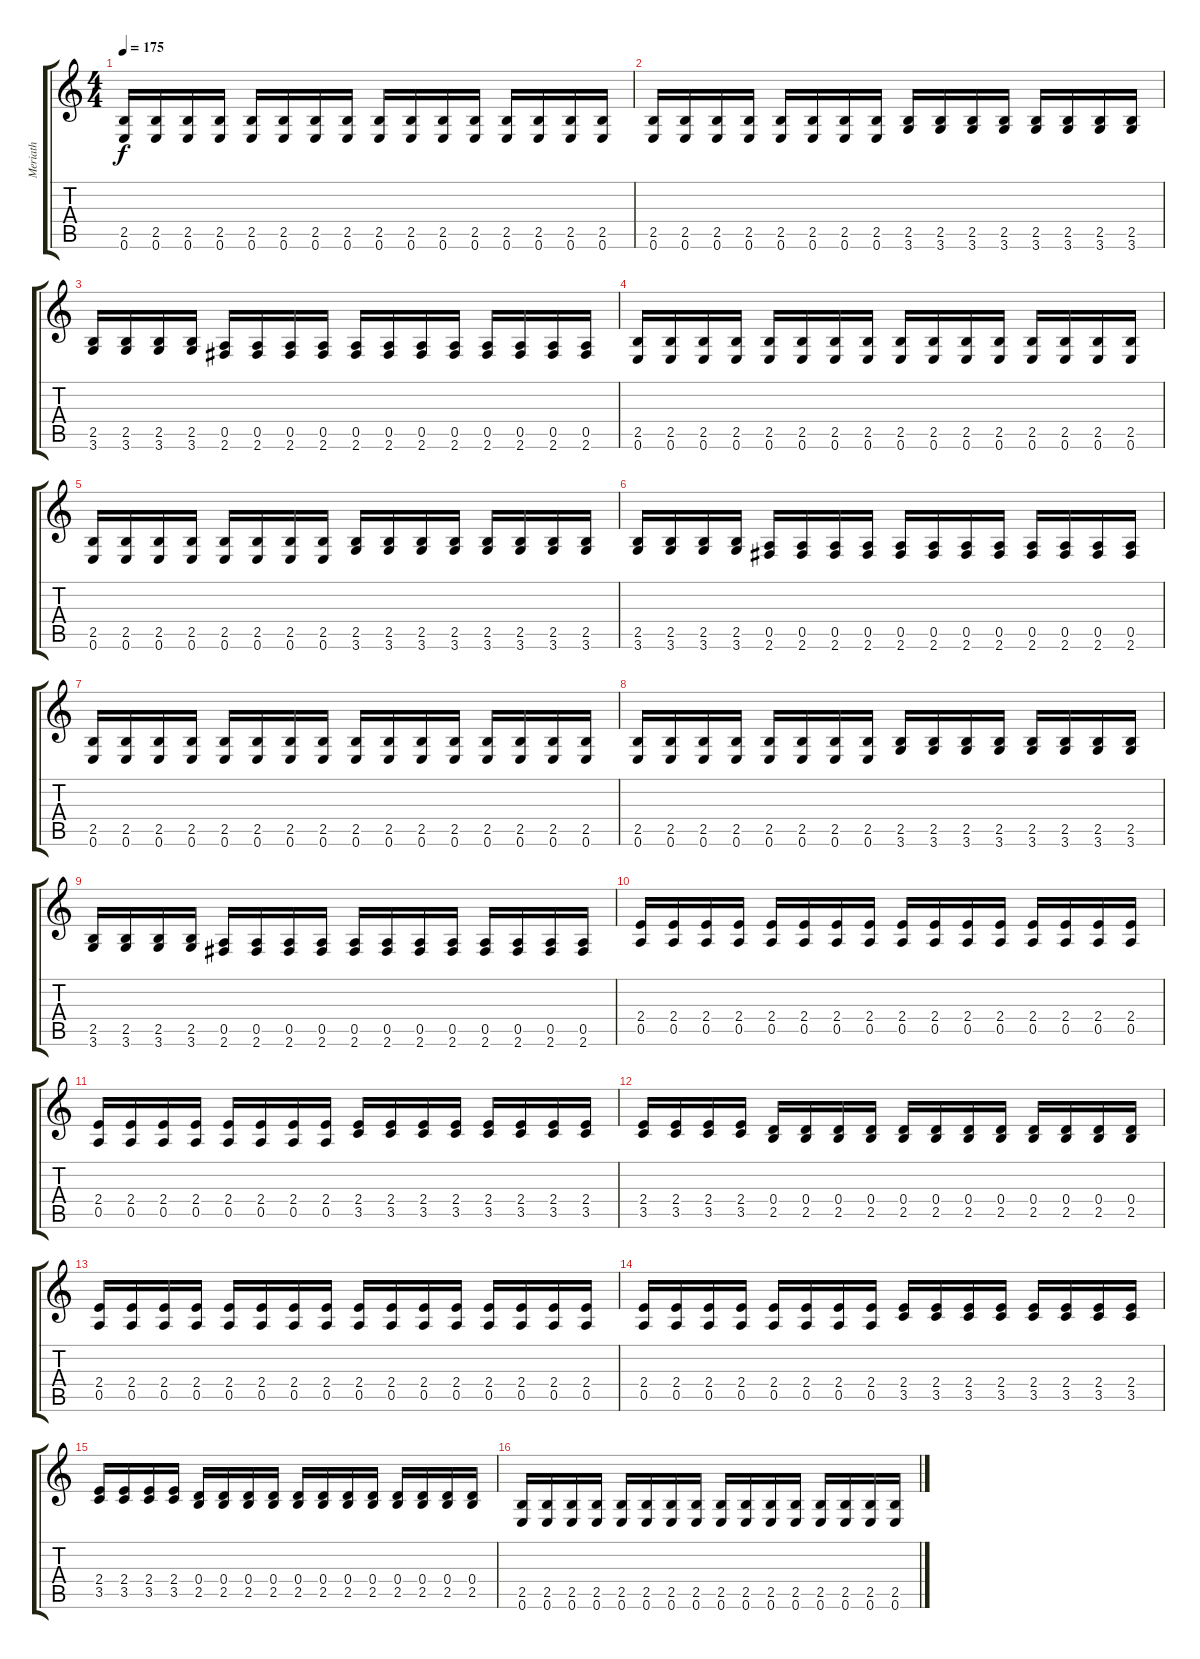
\track ("Meriath" "Meriath") {instrument distortionguitar}
\staff {score tabs}
\tuning (E4 B3 G3 D3 A2 E2) {hide}
\ts (4 4)
\tempo 175
\clef g2
\ks c
(2.5 0.6).16{dy f} (2.5 0.6).16 (2.5 0.6).16 (2.5 0.6).16 (2.5 0.6).16 (2.5 0.6).16 (2.5 0.6).16 (2.5 0.6).16 (2.5 0.6).16 (2.5 0.6).16 (2.5 0.6).16 (2.5 0.6).16 (2.5 0.6).16 (2.5 0.6).16 (2.5 0.6).16 (2.5 0.6).16 |
(2.5 0.6).16 (2.5 0.6).16 (2.5 0.6).16 (2.5 0.6).16 (2.5 0.6).16 (2.5 0.6).16 (2.5 0.6).16 (2.5 0.6).16 (2.5 3.6).16 (2.5 3.6).16 (2.5 3.6).16 (2.5 3.6).16 (2.5 3.6).16 (2.5 3.6).16 (2.5 3.6).16 (2.5 3.6).16 |
(2.5 3.6).16 (2.5 3.6).16 (2.5 3.6).16 (2.5 3.6).16 (0.5 2.6).16 (0.5 2.6).16 (0.5 2.6).16 (0.5 2.6).16 (0.5 2.6).16 (0.5 2.6).16 (0.5 2.6).16 (0.5 2.6).16 (0.5 2.6).16 (0.5 2.6).16 (0.5 2.6).16 (0.5 2.6).16 |
(2.5 0.6).16 (2.5 0.6).16 (2.5 0.6).16 (2.5 0.6).16 (2.5 0.6).16 (2.5 0.6).16 (2.5 0.6).16 (2.5 0.6).16 (2.5 0.6).16 (2.5 0.6).16 (2.5 0.6).16 (2.5 0.6).16 (2.5 0.6).16 (2.5 0.6).16 (2.5 0.6).16 (2.5 0.6).16 |
(2.5 0.6).16 (2.5 0.6).16 (2.5 0.6).16 (2.5 0.6).16 (2.5 0.6).16 (2.5 0.6).16 (2.5 0.6).16 (2.5 0.6).16 (2.5 3.6).16 (2.5 3.6).16 (2.5 3.6).16 (2.5 3.6).16 (2.5 3.6).16 (2.5 3.6).16 (2.5 3.6).16 (2.5 3.6).16 |
(2.5 3.6).16 (2.5 3.6).16 (2.5 3.6).16 (2.5 3.6).16 (0.5 2.6).16 (0.5 2.6).16 (0.5 2.6).16 (0.5 2.6).16 (0.5 2.6).16 (0.5 2.6).16 (0.5 2.6).16 (0.5 2.6).16 (0.5 2.6).16 (0.5 2.6).16 (0.5 2.6).16 (0.5 2.6).16 |
(2.5 0.6).16 (2.5 0.6).16 (2.5 0.6).16 (2.5 0.6).16 (2.5 0.6).16 (2.5 0.6).16 (2.5 0.6).16 (2.5 0.6).16 (2.5 0.6).16 (2.5 0.6).16 (2.5 0.6).16 (2.5 0.6).16 (2.5 0.6).16 (2.5 0.6).16 (2.5 0.6).16 (2.5 0.6).16 |
(2.5 0.6).16 (2.5 0.6).16 (2.5 0.6).16 (2.5 0.6).16 (2.5 0.6).16 (2.5 0.6).16 (2.5 0.6).16 (2.5 0.6).16 (2.5 3.6).16 (2.5 3.6).16 (2.5 3.6).16 (2.5 3.6).16 (2.5 3.6).16 (2.5 3.6).16 (2.5 3.6).16 (2.5 3.6).16 |
(2.5 3.6).16 (2.5 3.6).16 (2.5 3.6).16 (2.5 3.6).16 (0.5 2.6).16 (0.5 2.6).16 (0.5 2.6).16 (0.5 2.6).16 (0.5 2.6).16 (0.5 2.6).16 (0.5 2.6).16 (0.5 2.6).16 (0.5 2.6).16 (0.5 2.6).16 (0.5 2.6).16 (0.5 2.6).16 |
(2.4 0.5).16 (2.4 0.5).16 (2.4 0.5).16 (2.4 0.5).16 (2.4 0.5).16 (2.4 0.5).16 (2.4 0.5).16 (2.4 0.5).16 (2.4 0.5).16 (2.4 0.5).16 (2.4 0.5).16 (2.4 0.5).16 (2.4 0.5).16 (2.4 0.5).16 (2.4 0.5).16 (2.4 0.5).16 |
(2.4 0.5).16 (2.4 0.5).16 (2.4 0.5).16 (2.4 0.5).16 (2.4 0.5).16 (2.4 0.5).16 (2.4 0.5).16 (2.4 0.5).16 (2.4 3.5).16 (2.4 3.5).16 (2.4 3.5).16 (2.4 3.5).16 (2.4 3.5).16 (2.4 3.5).16 (2.4 3.5).16 (2.4 3.5).16 |
(2.4 3.5).16 (2.4 3.5).16 (2.4 3.5).16 (2.4 3.5).16 (0.4 2.5).16 (0.4 2.5).16 (0.4 2.5).16 (0.4 2.5).16 (0.4 2.5).16 (0.4 2.5).16 (0.4 2.5).16 (0.4 2.5).16 (0.4 2.5).16 (0.4 2.5).16 (0.4 2.5).16 (0.4 2.5).16 |
(2.4 0.5).16 (2.4 0.5).16 (2.4 0.5).16 (2.4 0.5).16 (2.4 0.5).16 (2.4 0.5).16 (2.4 0.5).16 (2.4 0.5).16 (2.4 0.5).16 (2.4 0.5).16 (2.4 0.5).16 (2.4 0.5).16 (2.4 0.5).16 (2.4 0.5).16 (2.4 0.5).16 (2.4 0.5).16 |
(2.4 0.5).16 (2.4 0.5).16 (2.4 0.5).16 (2.4 0.5).16 (2.4 0.5).16 (2.4 0.5).16 (2.4 0.5).16 (2.4 0.5).16 (2.4 3.5).16 (2.4 3.5).16 (2.4 3.5).16 (2.4 3.5).16 (2.4 3.5).16 (2.4 3.5).16 (2.4 3.5).16 (2.4 3.5).16 |
(2.4 3.5).16 (2.4 3.5).16 (2.4 3.5).16 (2.4 3.5).16 (0.4 2.5).16 (0.4 2.5).16 (0.4 2.5).16 (0.4 2.5).16 (0.4 2.5).16 (0.4 2.5).16 (0.4 2.5).16 (0.4 2.5).16 (0.4 2.5).16 (0.4 2.5).16 (0.4 2.5).16 (0.4 2.5).16 |
(2.5 0.6).16 (2.5 0.6).16 (2.5 0.6).16 (2.5 0.6).16 (2.5 0.6).16 (2.5 0.6).16 (2.5 0.6).16 (2.5 0.6).16 (2.5 0.6).16 (2.5 0.6).16 (2.5 0.6).16 (2.5 0.6).16 (2.5 0.6).16 (2.5 0.6).16 (2.5 0.6).16 (2.5 0.6).16
